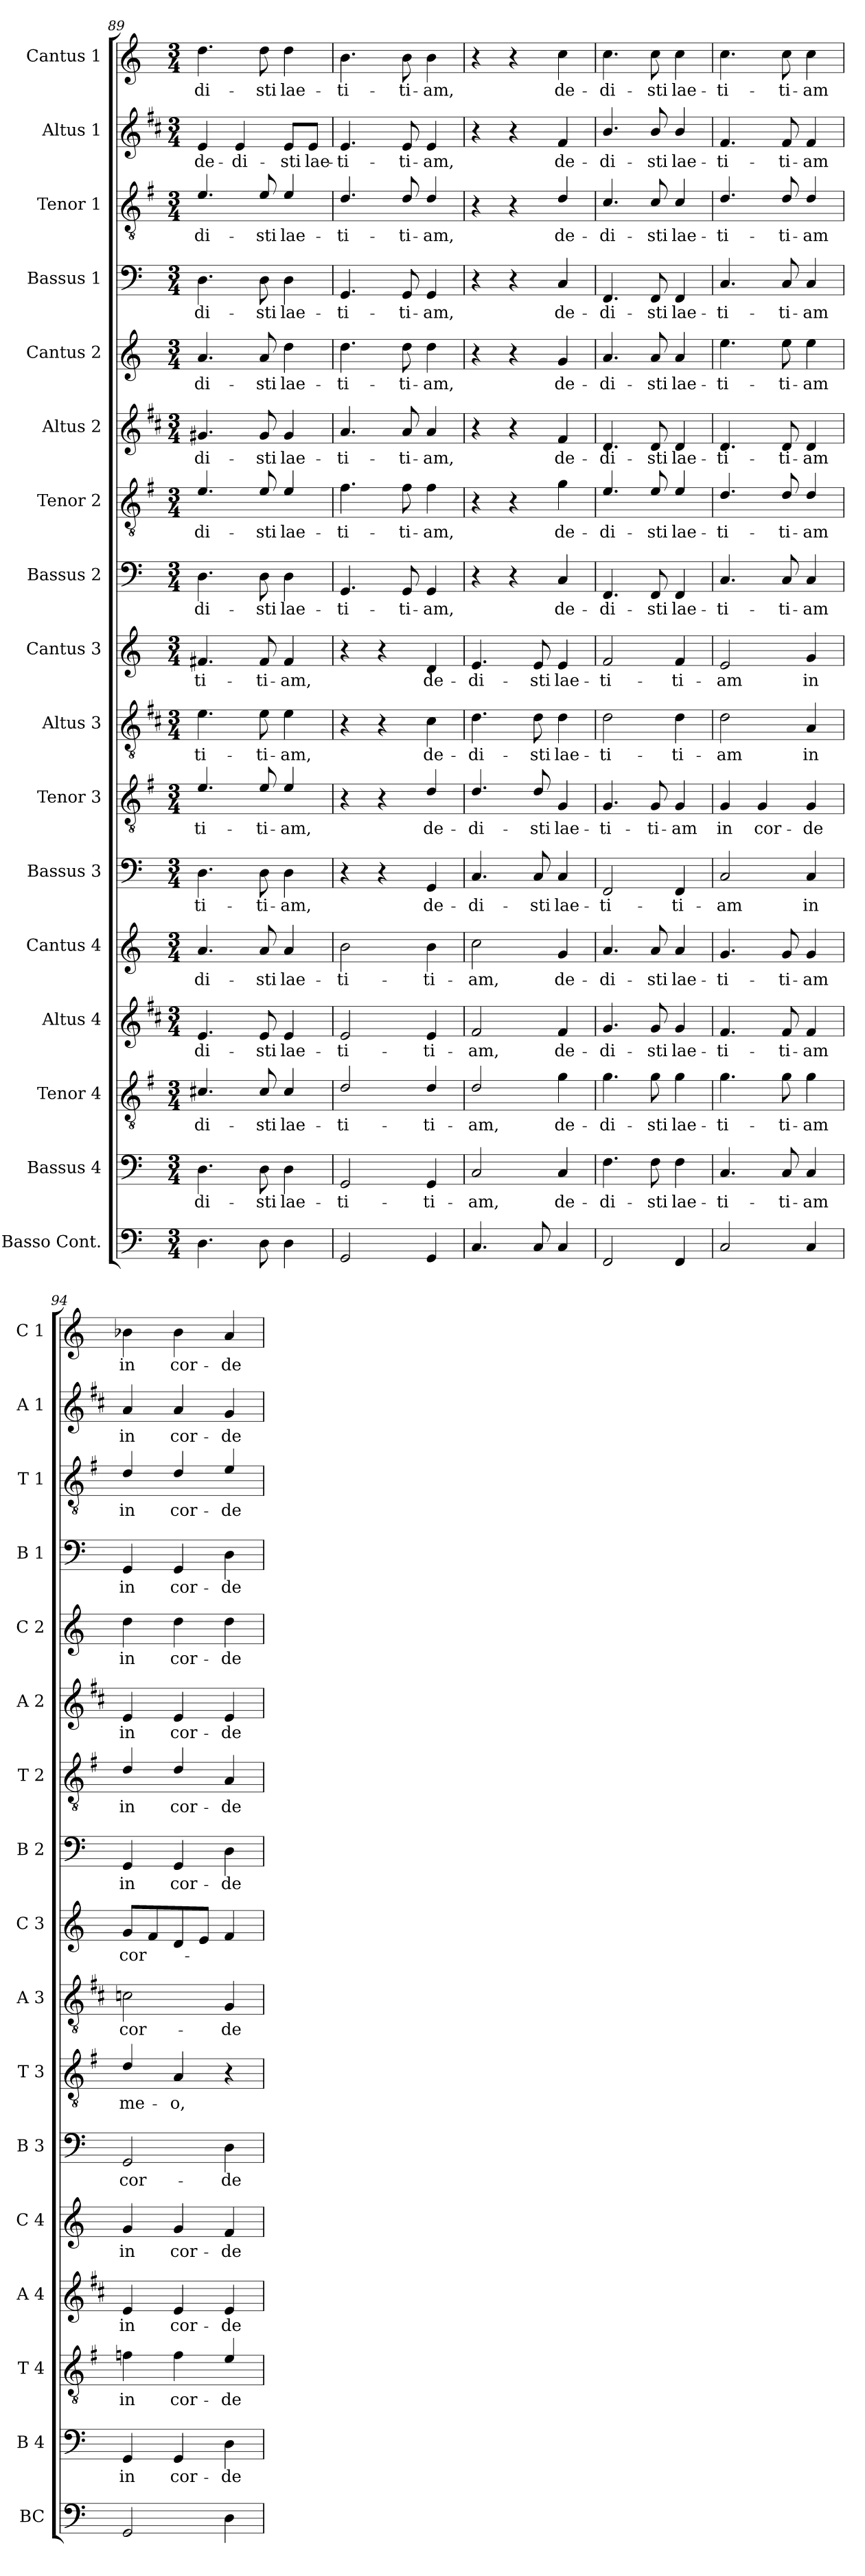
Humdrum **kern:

**kern	**kern	**text	**kern	**text	**kern	**text	**kern	**text	**kern	**text	**kern	**text	**kern	**text	**kern	**text	**kern	**text	**kern	**text	**kern	**text	**kern	**text	**kern	**text	**kern	**text	**kern	**text	**kern	**text
*part17	*part16	*part16	*part15	*part15	*part14	*part14	*part13	*part13	*part12	*part12	*part11	*part11	*part10	*part10	*part9	*part9	*part8	*part8	*part7	*part7	*part6	*part6	*part5	*part5	*part4	*part4	*part3	*part3	*part2	*part2	*part1	*part1
*staff17	*staff16	*staff16	*staff15	*staff15	*staff14	*staff14	*staff13	*staff13	*staff12	*staff12	*staff11	*staff11	*staff10	*staff10	*staff9	*staff9	*staff8	*staff8	*staff7	*staff7	*staff6	*staff6	*staff5	*staff5	*staff4	*staff4	*staff3	*staff3	*staff2	*staff2	*staff1	*staff1
*I"Basso Cont.	*I"Bassus 4	*	*I"Tenor 4	*	*I"Altus 4	*	*I"Cantus 4	*	*I"Bassus 3	*	*I"Tenor 3	*	*I"Altus 3	*	*I"Cantus 3	*	*I"Bassus 2	*	*I"Tenor 2	*	*I"Altus 2	*	*I"Cantus 2	*	*I"Bassus 1	*	*I"Tenor 1	*	*I"Altus 1	*	*I"Cantus 1	*
*I'BC	*I'B 4	*	*I'T 4	*	*I'A 4	*	*I'C 4	*	*I'B 3	*	*I'T 3	*	*I'A 3	*	*I'C 3	*	*I'B 2	*	*I'T 2	*	*I'A 2	*	*I'C 2	*	*I'B 1	*	*I'T 1	*	*I'A 1	*	*I'C 1	*
*clefF4	*clefF4	*	*clefGv2	*	*clefG2	*	*clefG2	*	*clefF4	*	*clefGv2	*	*clefGv2	*	*clefG2	*	*clefF4	*	*clefGv2	*	*clefG2	*	*clefG2	*	*clefF4	*	*clefGv2	*	*clefG2	*	*clefG2	*
*	*	*	*ITrd4c7	*	*ITrd1c2	*	*	*	*	*	*ITrd4c7	*	*ITrd1c2	*	*	*	*	*	*ITrd4c7	*	*ITrd1c2	*	*	*	*	*	*ITrd4c7	*	*ITrd1c2	*	*	*
*k[]	*k[]	*	*k[]	*	*k[]	*	*k[]	*	*k[]	*	*k[]	*	*k[]	*	*k[]	*	*k[]	*	*k[]	*	*k[]	*	*k[]	*	*k[]	*	*k[]	*	*k[]	*	*k[]	*
*C:	*C:	*	*C:	*	*C:	*	*C:	*	*C:	*	*C:	*	*C:	*	*C:	*	*C:	*	*C:	*	*C:	*	*C:	*	*C:	*	*C:	*	*C:	*	*C:	*
*M3/4	*M3/4	*	*M3/4	*	*M3/4	*	*M3/4	*	*M3/4	*	*M3/4	*	*M3/4	*	*M3/4	*	*M3/4	*	*M3/4	*	*M3/4	*	*M3/4	*	*M3/4	*	*M3/4	*	*M3/4	*	*M3/4	*
=89	=89	=89	=89	=89	=89	=89	=89	=89	=89	=89	=89	=89	=89	=89	=89	=89	=89	=89	=89	=89	=89	=89	=89	=89	=89	=89	=89	=89	=89	=89	=89	=89
!	!	!LO:LY:b	!	!LO:LY:b	!	!LO:LY:b	!	!LO:LY:b	!	!LO:LY:b	!	!LO:LY:b	!	!LO:LY:b	!	!LO:LY:b	!	!LO:LY:b	!	!LO:LY:b	!	!LO:LY:b	!	!LO:LY:b	!	!LO:LY:b	!	!LO:LY:b	!	!LO:LY:b	!	!LO:LY:b
4.D\	4.D\	-di-	4.F#X/	-di-	4.d/	-di-	4.a/	-di-	4.D\	-ti-	4.A/	-ti-	4.d\	-ti-	4.f#X/	-ti-	4.D\	-di-	4.A/	-di-	4.f#X/	-di-	4.a/	-di-	4.D\	-di-	4.A/	-di-	4d/	de-	4.dd\	-di-
!	!	!	!	!	!	!	!	!	!	!	!	!	!	!	!	!	!	!	!	!	!	!	!	!	!	!	!	!	!	!LO:LY:b	!	!
.	.	.	.	.	.	.	.	.	.	.	.	.	.	.	.	.	.	.	.	.	.	.	.	.	.	.	.	.	4d/	-di-	.	.
!	!	!LO:LY:b	!	!LO:LY:b	!	!LO:LY:b	!	!LO:LY:b	!	!LO:LY:b	!	!LO:LY:b	!	!LO:LY:b	!	!LO:LY:b	!	!LO:LY:b	!	!LO:LY:b	!	!LO:LY:b	!	!LO:LY:b	!	!LO:LY:b	!	!LO:LY:b	!	!	!	!LO:LY:b
8D\	8D\	-sti	8F#/	-sti	8d/	-sti	8a/	-sti	8D\	-ti-	8A/	-ti-	8d\	-ti-	8f#/	-ti-	8D\	-sti	8A/	-sti	8f#/	-sti	8a/	-sti	8D\	-sti	8A/	-sti	.	.	8dd\	-sti
!	!	!LO:LY:b	!	!LO:LY:b	!	!LO:LY:b	!	!LO:LY:b	!	!LO:LY:b	!	!LO:LY:b	!	!LO:LY:b	!	!LO:LY:b	!	!LO:LY:b	!	!LO:LY:b	!	!LO:LY:b	!	!LO:LY:b	!	!LO:LY:b	!	!LO:LY:b	!	!LO:LY:b	!	!LO:LY:b
4D\	4D\	lae-	4F#/	lae-	4d/	lae-	4a/	lae-	4D\	-am,	4A/	-am,	4d\	-am,	4f#/	-am,	4D\	lae-	4A/	lae-	4f#/	lae-	4dd\	lae-	4D\	lae-	4A/	lae-	8d/L	-sti	4dd\	lae-
!	!	!	!	!	!	!	!	!	!	!	!	!	!	!	!	!	!	!	!	!	!	!	!	!	!	!	!	!	!	!LO:LY:b	!	!
.	.	.	.	.	.	.	.	.	.	.	.	.	.	.	.	.	.	.	.	.	.	.	.	.	.	.	.	.	8d/J	lae-	.	.
=90	=90	=90	=90	=90	=90	=90	=90	=90	=90	=90	=90	=90	=90	=90	=90	=90	=90	=90	=90	=90	=90	=90	=90	=90	=90	=90	=90	=90	=90	=90	=90	=90
!	!	!LO:LY:b	!	!LO:LY:b	!	!LO:LY:b	!	!LO:LY:b	!	!	!	!	!	!	!	!	!	!LO:LY:b	!	!LO:LY:b	!	!LO:LY:b	!	!LO:LY:b	!	!LO:LY:b	!	!LO:LY:b	!	!LO:LY:b	!	!LO:LY:b
2GG/	2GG/	-ti-	2G/	-ti-	2d/	-ti-	2b\	-ti-	4r	.	4r	.	4r	.	4r	.	4.GG/	-ti-	4.B\	-ti-	4.g/	-ti-	4.dd\	-ti-	4.GG/	-ti-	4.G/	-ti-	4.d/	-ti-	4.b\	-ti-
.	.	.	.	.	.	.	.	.	4r	.	4r	.	4r	.	4r	.	.	.	.	.	.	.	.	.	.	.	.	.	.	.	.	.
!	!	!	!	!	!	!	!	!	!	!	!	!	!	!	!	!	!	!LO:LY:b	!	!LO:LY:b	!	!LO:LY:b	!	!LO:LY:b	!	!LO:LY:b	!	!LO:LY:b	!	!LO:LY:b	!	!LO:LY:b
.	.	.	.	.	.	.	.	.	.	.	.	.	.	.	.	.	8GG/	-ti-	8B\	-ti-	8g/	-ti-	8dd\	-ti-	8GG/	-ti-	8G/	-ti-	8d/	-ti-	8b\	-ti-
!	!	!LO:LY:b	!	!LO:LY:b	!	!LO:LY:b	!	!LO:LY:b	!	!LO:LY:b	!	!LO:LY:b	!	!LO:LY:b	!	!LO:LY:b	!	!LO:LY:b	!	!LO:LY:b	!	!LO:LY:b	!	!LO:LY:b	!	!LO:LY:b	!	!LO:LY:b	!	!LO:LY:b	!	!LO:LY:b
4GG/	4GG/	-ti-	4G/	-ti-	4d/	-ti-	4b\	-ti-	4GG/	de-	4G/	de-	4B\	de-	4d/	de-	4GG/	-am,	4B\	-am,	4g/	-am,	4dd\	-am,	4GG/	-am,	4G/	-am,	4d/	-am,	4b\	-am,
=91	=91	=91	=91	=91	=91	=91	=91	=91	=91	=91	=91	=91	=91	=91	=91	=91	=91	=91	=91	=91	=91	=91	=91	=91	=91	=91	=91	=91	=91	=91	=91	=91
!	!	!LO:LY:b	!	!LO:LY:b	!	!LO:LY:b	!	!LO:LY:b	!	!LO:LY:b	!	!LO:LY:b	!	!LO:LY:b	!	!LO:LY:b	!	!	!	!	!	!	!	!	!	!	!	!	!	!	!	!
4.C/	2C/	-am,	2G/	-am,	2e/	-am,	2cc\	-am,	4.C/	-di-	4.G/	-di-	4.c\	-di-	4.e/	-di-	4r	.	4r	.	4r	.	4r	.	4r	.	4r	.	4r	.	4r	.
.	.	.	.	.	.	.	.	.	.	.	.	.	.	.	.	.	4r	.	4r	.	4r	.	4r	.	4r	.	4r	.	4r	.	4r	.
!	!	!	!	!	!	!	!	!	!	!LO:LY:b	!	!LO:LY:b	!	!LO:LY:b	!	!LO:LY:b	!	!	!	!	!	!	!	!	!	!	!	!	!	!	!	!
8C/	.	.	.	.	.	.	.	.	8C/	-sti	8G/	-sti	8c\	-sti	8e/	-sti	.	.	.	.	.	.	.	.	.	.	.	.	.	.	.	.
!	!	!LO:LY:b	!	!LO:LY:b	!	!LO:LY:b	!	!LO:LY:b	!	!LO:LY:b	!	!LO:LY:b	!	!LO:LY:b	!	!LO:LY:b	!	!LO:LY:b	!	!LO:LY:b	!	!LO:LY:b	!	!LO:LY:b	!	!LO:LY:b	!	!LO:LY:b	!	!LO:LY:b	!	!LO:LY:b
4C/	4C/	de-	4c\	de-	4e/	de-	4g/	de-	4C/	lae-	4C/	lae-	4c\	lae-	4e/	lae-	4C/	de-	4c\	de-	4e/	de-	4g/	de-	4C/	de-	4G/	de-	4e/	de-	4cc\	de-
!!LO:PB:g=z
=92	=92	=92	=92	=92	=92	=92	=92	=92	=92	=92	=92	=92	=92	=92	=92	=92	=92	=92	=92	=92	=92	=92	=92	=92	=92	=92	=92	=92	=92	=92	=92	=92
!	!	!LO:LY:b	!	!LO:LY:b	!	!LO:LY:b	!	!LO:LY:b	!	!LO:LY:b	!	!LO:LY:b	!	!LO:LY:b	!	!LO:LY:b	!	!LO:LY:b	!	!LO:LY:b	!	!LO:LY:b	!	!LO:LY:b	!	!LO:LY:b	!	!LO:LY:b	!	!LO:LY:b	!	!LO:LY:b
2FF/	4.F\	-di-	4.c\	-di-	4.f/	-di-	4.a/	-di-	2FF/	-ti-	4.C/	-ti-	2c\	-ti-	2f/	-ti-	4.FF/	-di-	4.A/	-di-	4.c/	-di-	4.a/	-di-	4.FF/	-di-	4.F/	-di-	4.a/	-di-	4.cc\	-di-
!	!	!LO:LY:b	!	!LO:LY:b	!	!LO:LY:b	!	!LO:LY:b	!	!	!	!LO:LY:b	!	!	!	!	!	!LO:LY:b	!	!LO:LY:b	!	!LO:LY:b	!	!LO:LY:b	!	!LO:LY:b	!	!LO:LY:b	!	!LO:LY:b	!	!LO:LY:b
.	8F\	-sti	8c\	-sti	8f/	-sti	8a/	-sti	.	.	8C/	-ti-	.	.	.	.	8FF/	-sti	8A/	-sti	8c/	-sti	8a/	-sti	8FF/	-sti	8F/	-sti	8a/	-sti	8cc\	-sti
!	!	!LO:LY:b	!	!LO:LY:b	!	!LO:LY:b	!	!LO:LY:b	!	!LO:LY:b	!	!LO:LY:b	!	!LO:LY:b	!	!LO:LY:b	!	!LO:LY:b	!	!LO:LY:b	!	!LO:LY:b	!	!LO:LY:b	!	!LO:LY:b	!	!LO:LY:b	!	!LO:LY:b	!	!LO:LY:b
4FF/	4F\	lae-	4c\	lae-	4f/	lae-	4a/	lae-	4FF/	-ti-	4C/	-am	4c\	-ti-	4f/	-ti-	4FF/	lae-	4A/	lae-	4c/	lae-	4a/	lae-	4FF/	lae-	4F/	lae-	4a/	lae-	4cc\	lae-
=93	=93	=93	=93	=93	=93	=93	=93	=93	=93	=93	=93	=93	=93	=93	=93	=93	=93	=93	=93	=93	=93	=93	=93	=93	=93	=93	=93	=93	=93	=93	=93	=93
!	!	!LO:LY:b	!	!LO:LY:b	!	!LO:LY:b	!	!LO:LY:b	!	!LO:LY:b	!	!LO:LY:b	!	!LO:LY:b	!	!LO:LY:b	!	!LO:LY:b	!	!LO:LY:b	!	!LO:LY:b	!	!LO:LY:b	!	!LO:LY:b	!	!LO:LY:b	!	!LO:LY:b	!	!LO:LY:b
2C/	4.C/	-ti-	4.c\	-ti-	4.e/	-ti-	4.g/	-ti-	2C/	-am	4C/	in	2c\	-am	2e/	-am	4.C/	-ti-	4.G/	-ti-	4.c/	-ti-	4.ee\	-ti-	4.C/	-ti-	4.G/	-ti-	4.e/	-ti-	4.cc\	-ti-
!	!	!	!	!	!	!	!	!	!	!	!	!LO:LY:b	!	!	!	!	!	!	!	!	!	!	!	!	!	!	!	!	!	!	!	!
.	.	.	.	.	.	.	.	.	.	.	4C/	cor-	.	.	.	.	.	.	.	.	.	.	.	.	.	.	.	.	.	.	.	.
!	!	!LO:LY:b	!	!LO:LY:b	!	!LO:LY:b	!	!LO:LY:b	!	!	!	!	!	!	!	!	!	!LO:LY:b	!	!LO:LY:b	!	!LO:LY:b	!	!LO:LY:b	!	!LO:LY:b	!	!LO:LY:b	!	!LO:LY:b	!	!LO:LY:b
.	8C/	-ti-	8c\	-ti-	8e/	-ti-	8g/	-ti-	.	.	.	.	.	.	.	.	8C/	-ti-	8G/	-ti-	8c/	-ti-	8ee\	-ti-	8C/	-ti-	8G/	-ti-	8e/	-ti-	8cc\	-ti-
!	!	!LO:LY:b	!	!LO:LY:b	!	!LO:LY:b	!	!LO:LY:b	!	!LO:LY:b	!	!LO:LY:b	!	!LO:LY:b	!	!LO:LY:b	!	!LO:LY:b	!	!LO:LY:b	!	!LO:LY:b	!	!LO:LY:b	!	!LO:LY:b	!	!LO:LY:b	!	!LO:LY:b	!	!LO:LY:b
4C/	4C/	-am	4c\	-am	4e/	-am	4g/	-am	4C/	in	4C/	-de	4G/	in	4g/	in	4C/	-am	4G/	-am	4c/	-am	4ee\	-am	4C/	-am	4G/	-am	4e/	-am	4cc\	-am
=94	=94	=94	=94	=94	=94	=94	=94	=94	=94	=94	=94	=94	=94	=94	=94	=94	=94	=94	=94	=94	=94	=94	=94	=94	=94	=94	=94	=94	=94	=94	=94	=94
!	!	!LO:LY:b	!	!LO:LY:b	!	!LO:LY:b	!	!LO:LY:b	!	!LO:LY:b	!	!LO:LY:b	!	!LO:LY:b	!	!LO:LY:b	!	!LO:LY:b	!	!LO:LY:b	!	!LO:LY:b	!	!LO:LY:b	!	!LO:LY:b	!	!LO:LY:b	!	!LO:LY:b	!	!LO:LY:b
2GG/	4GG/	in	4B-X\	in	4d/	in	4g/	in	2GG/	cor-	4G/	me-	2B-X\	cor-	8g/L	cor-	4GG/	in	4G/	in	4d/	in	4dd\	in	4GG/	in	4G/	in	4g/	in	4b-X\	in
.	.	.	.	.	.	.	.	.	.	.	.	.	.	.	8f/	.	.	.	.	.	.	.	.	.	.	.	.	.	.	.	.	.
!	!	!LO:LY:b	!	!LO:LY:b	!	!LO:LY:b	!	!LO:LY:b	!	!	!	!LO:LY:b	!	!	!	!	!	!LO:LY:b	!	!LO:LY:b	!	!LO:LY:b	!	!LO:LY:b	!	!LO:LY:b	!	!LO:LY:b	!	!LO:LY:b	!	!LO:LY:b
.	4GG/	cor-	4B-\	cor-	4d/	cor-	4g/	cor-	.	.	4D/	-o,	.	.	8d/	.	4GG/	cor-	4G/	cor-	4d/	cor-	4dd\	cor-	4GG/	cor-	4G/	cor-	4g/	cor-	4b-\	cor-
.	.	.	.	.	.	.	.	.	.	.	.	.	.	.	8e/J	.	.	.	.	.	.	.	.	.	.	.	.	.	.	.	.	.
!	!	!LO:LY:b	!	!LO:LY:b	!	!LO:LY:b	!	!LO:LY:b	!	!LO:LY:b	!	!	!	!LO:LY:b	!	!	!	!LO:LY:b	!	!LO:LY:b	!	!LO:LY:b	!	!LO:LY:b	!	!LO:LY:b	!	!LO:LY:b	!	!LO:LY:b	!	!LO:LY:b
4D\	4D\	-de	4A/	-de	4d/	-de	4f/	-de	4D\	-de	4r	.	4F/	-de	4f/	.	4D\	-de	4D/	-de	4d/	-de	4dd\	-de	4D\	-de	4A/	-de	4f/	-de	4a/	-de
=	=	=	=	=	=	=	=	=	=	=	=	=	=	=	=	=	=	=	=	=	=	=	=	=	=	=	=	=	=	=	=	=
*-	*-	*-	*-	*-	*-	*-	*-	*-	*-	*-	*-	*-	*-	*-	*-	*-	*-	*-	*-	*-	*-	*-	*-	*-	*-	*-	*-	*-	*-	*-	*-	*-
